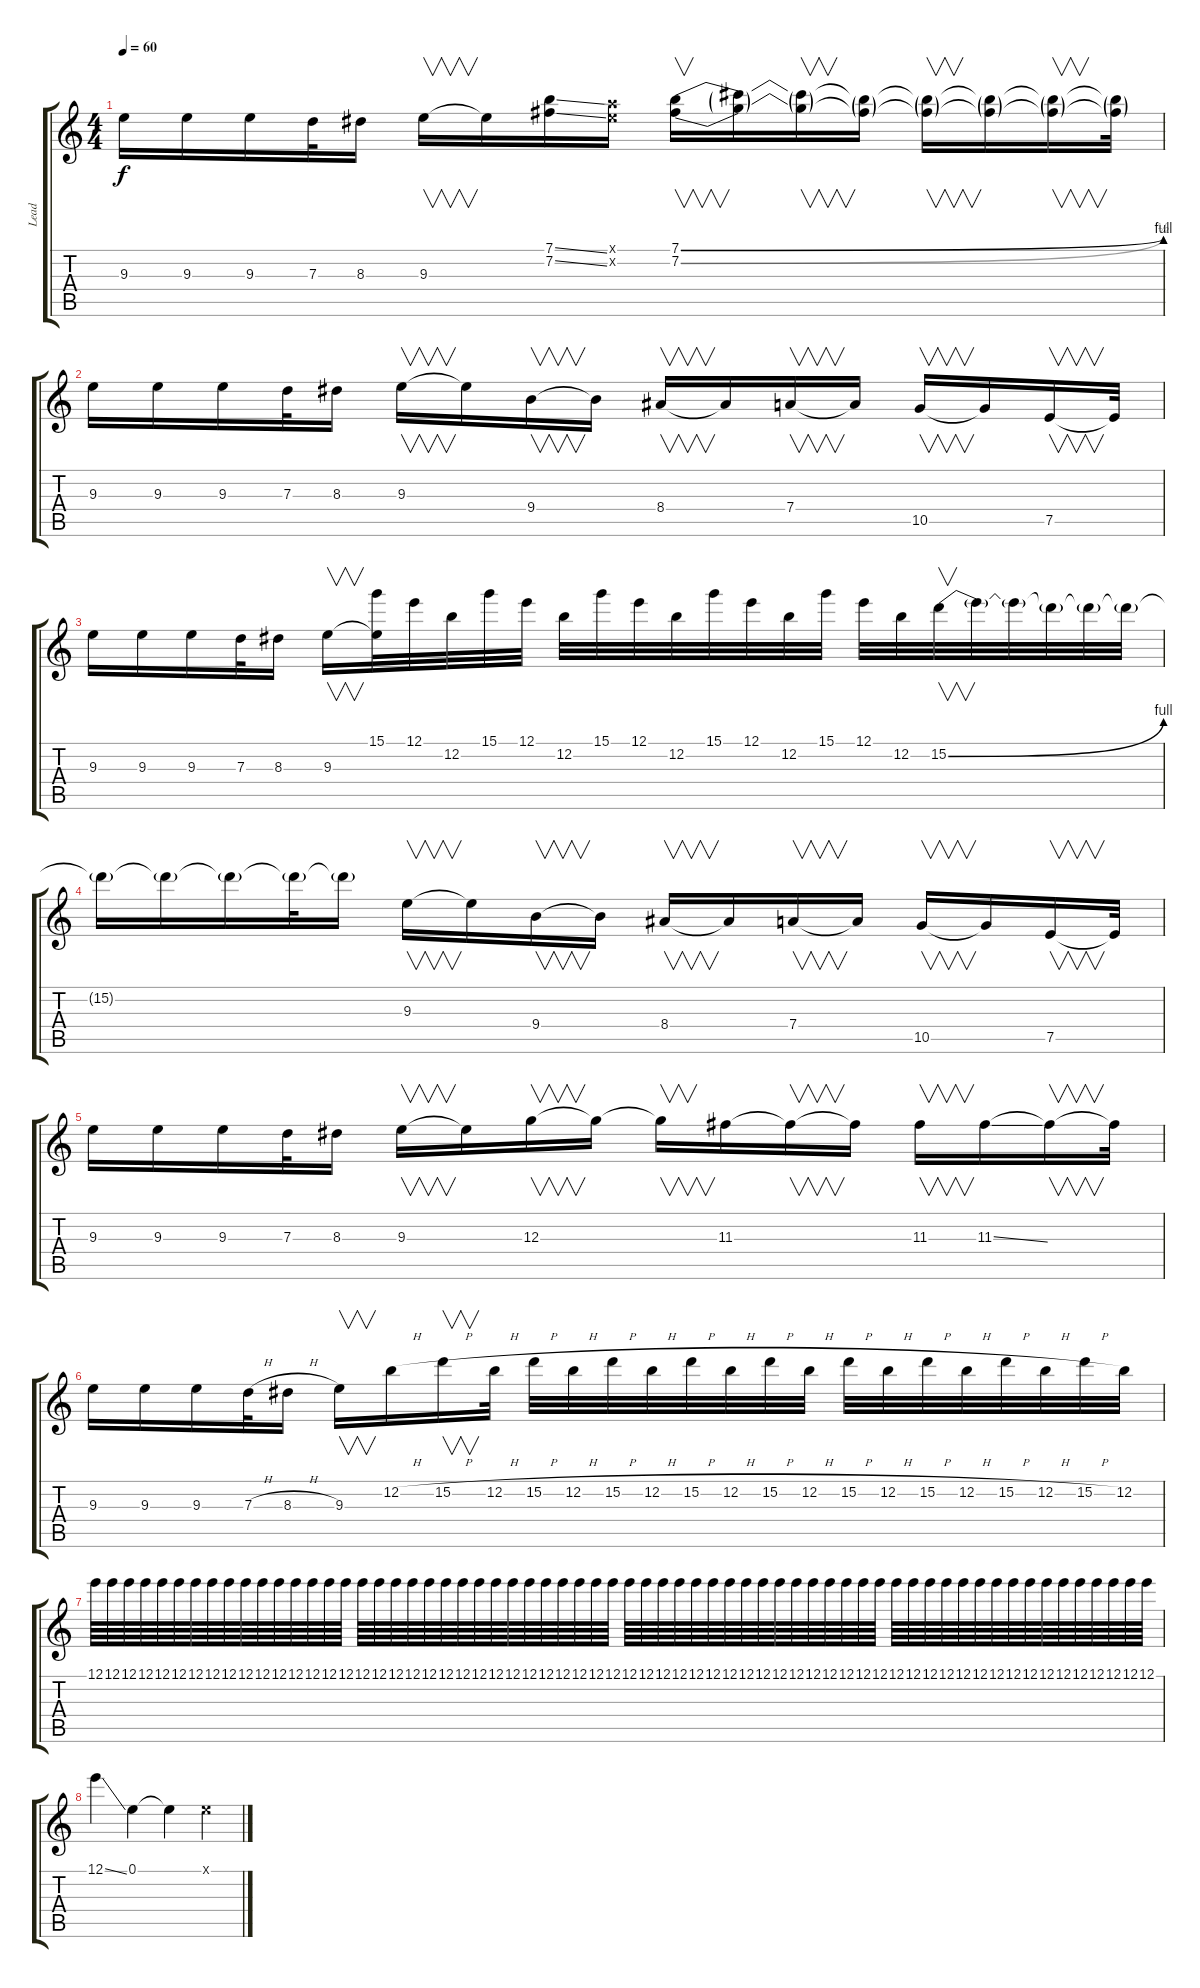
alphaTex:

\track ("Lead" "Lead") {instrument overdrivenguitar}
\staff {score tabs}
\tuning (E4 B3 G3 D3 A2 E2) {hide}
\ts (4 4)
\tempo 60
\clef g2
\ks c
9.3.16{dy f} 9.3.16 9.3.16 7.3.32 8.3.16 9.3.16{v} 9.3{t}.16 (7.1{ss} 7.2{ss}).16 (5.1{x} 5.2{x}).16 (7.1{be (bend 0 0 60 4)} 7.2{be (bend 0 0 60 2)}).16{v} (7.1{t} 7.2{t}).16 (7.1{t} 7.2{t}).16{v} (7.1{t} 7.2{t}).16 (7.1{t} 7.2{t}).16{v} (7.1{t} 7.2{t}).16 (7.1{t} 7.2{t}).16{v} (7.1{t} 7.2{t}).32 |
9.3.16 9.3.16 9.3.16 7.3.32 8.3.16 9.3.16{v} 9.3{t}.16 9.4.16{v} 9.4{t}.16 8.4.16{v} 8.4{t}.16 7.4.16{v} 7.4{t}.16 10.5.16{v} 10.5{t}.16 7.5.16{v} 7.5{t}.32 |
9.3.16 9.3.16 9.3.16 7.3.32 8.3.16 9.3.16{v} (15.1 9.3{t}).32 12.1.32 12.2.32 15.1.32 12.1.32 12.2.32 15.1.32 12.1.32 12.2.32 15.1.32 12.1.32 12.2.32 15.1.32 12.1.32 12.2.32 15.2{be (bend 0 0 60 4)}.32{v} 15.2{t}.32 15.2{t}.32 15.2{t}.32 15.2{t}.32 15.2{t}.32 |
15.2{t}.16 15.2{t}.16 15.2{t}.16 15.2{t}.32 15.2{t}.16 9.3.16{v} 9.3{t}.16 9.4.16{v} 9.4{t}.16 8.4.16{v} 8.4{t}.16 7.4.16{v} 7.4{t}.16 10.5.16{v} 10.5{t}.16 7.5.16{v} 7.5{t}.32 |
9.3.16 9.3.16 9.3.16 7.3.32 8.3.16 9.3.16{v} 9.3{t}.16 12.3.16{v} 12.3{t}.16 12.3{t}.16{v} 11.3.16 11.3{t}.16{v} 11.3{t}.16 11.3.16{v} 11.3{ss}.16 11.3{t}.16{v} 11.3{t}.32 |
9.3.16 9.3.16 9.3.16 7.3{h}.32 8.3{h}.16 9.3.16{v} 12.2{h}.16 15.2{h}.16{v} 12.2{h}.32 15.2{h}.32 12.2{h}.32 15.2{h}.32 12.2{h}.32 15.2{h}.32 12.2{h}.32 15.2{h}.32 12.2{h}.32 15.2{h}.32 12.2{h}.32 15.2{h}.32 12.2{h}.32 15.2{h}.32 12.2{h}.32 15.2{h}.32 12.2.32 |
12.1.64 12.1.64 12.1.64 12.1.64 12.1.64 12.1.64 12.1.64 12.1.64 12.1.64 12.1.64 12.1.64 12.1.64 12.1.64 12.1.64 12.1.64 12.1.64 12.1.64 12.1.64 12.1.64 12.1.64 12.1.64 12.1.64 12.1.64 12.1.64 12.1.64 12.1.64 12.1.64 12.1.64 12.1.64 12.1.64 12.1.64 12.1.64 12.1.64 12.1.64 12.1.64 12.1.64 12.1.64 12.1.64 12.1.64 12.1.64 12.1.64 12.1.64 12.1.64 12.1.64 12.1.64 12.1.64 12.1.64 12.1.64 12.1.64 12.1.64 12.1.64 12.1.64 12.1.64 12.1.64 12.1.64 12.1.64 12.1.64 12.1.64 12.1.64 12.1.64 12.1.64 12.1.64 12.1.64 12.1.64 |
12.1{ss}.4 0.1.4 0.1{t}.4 0.1{x}.4
